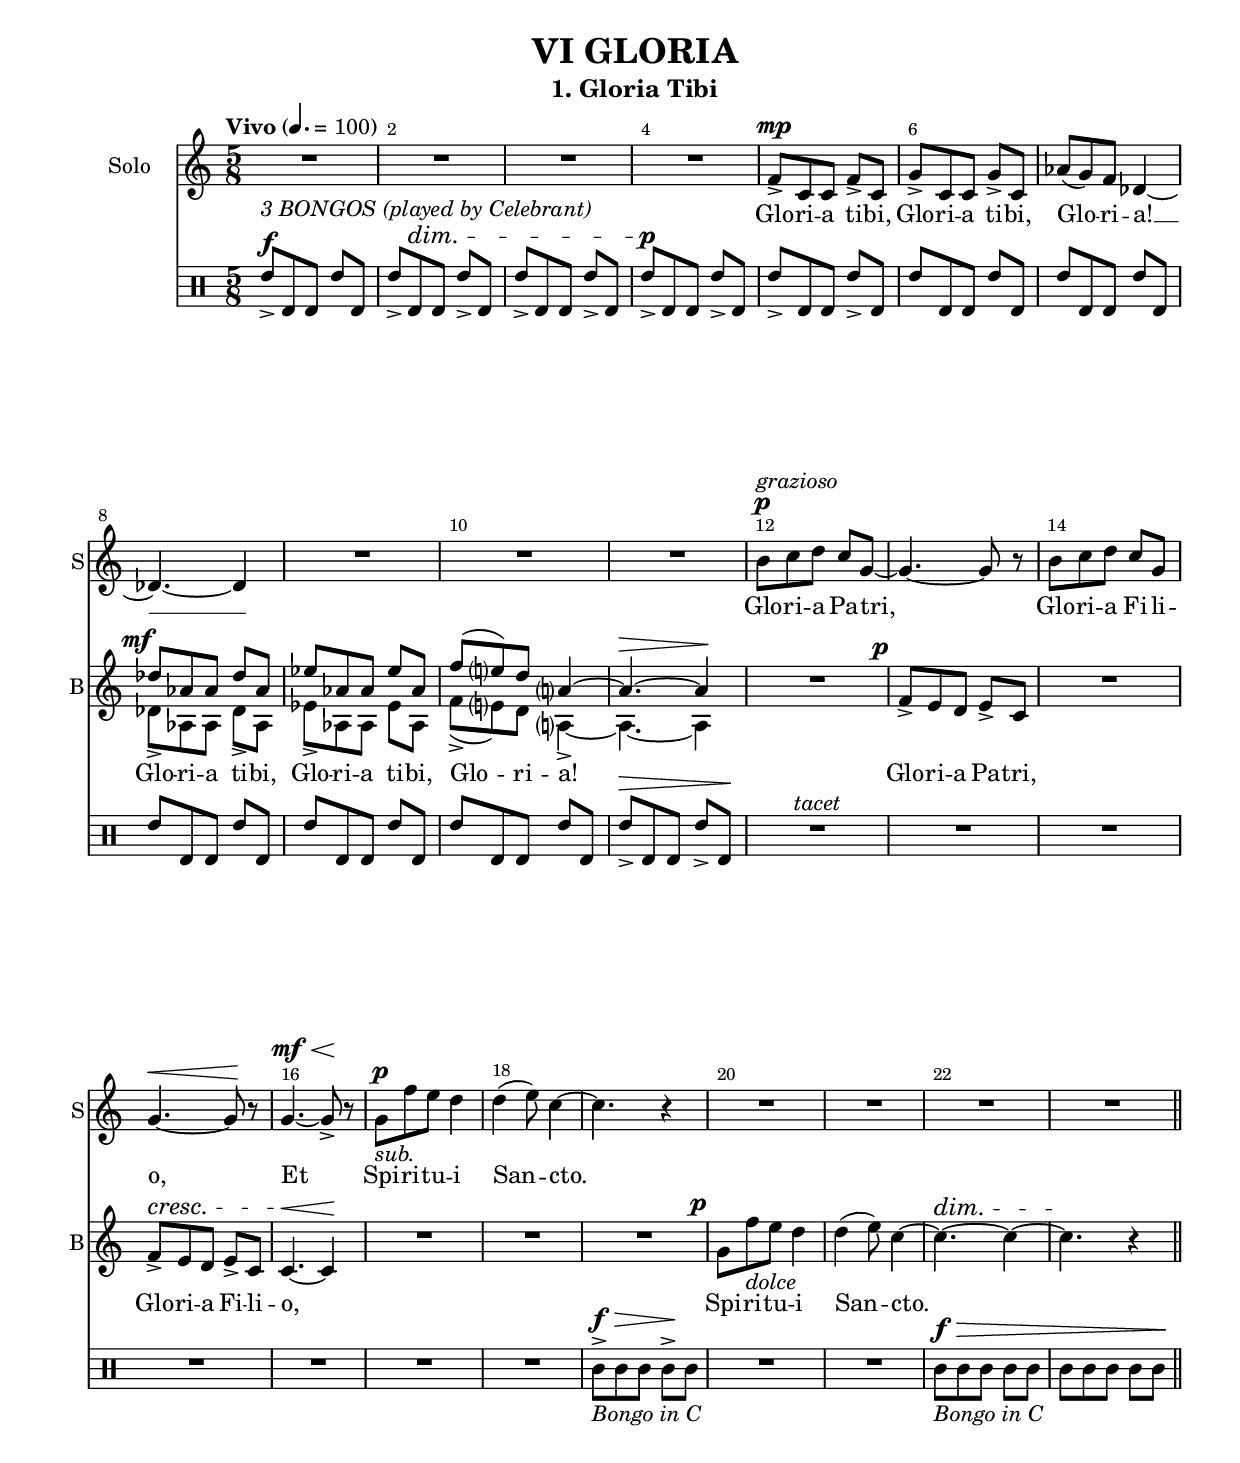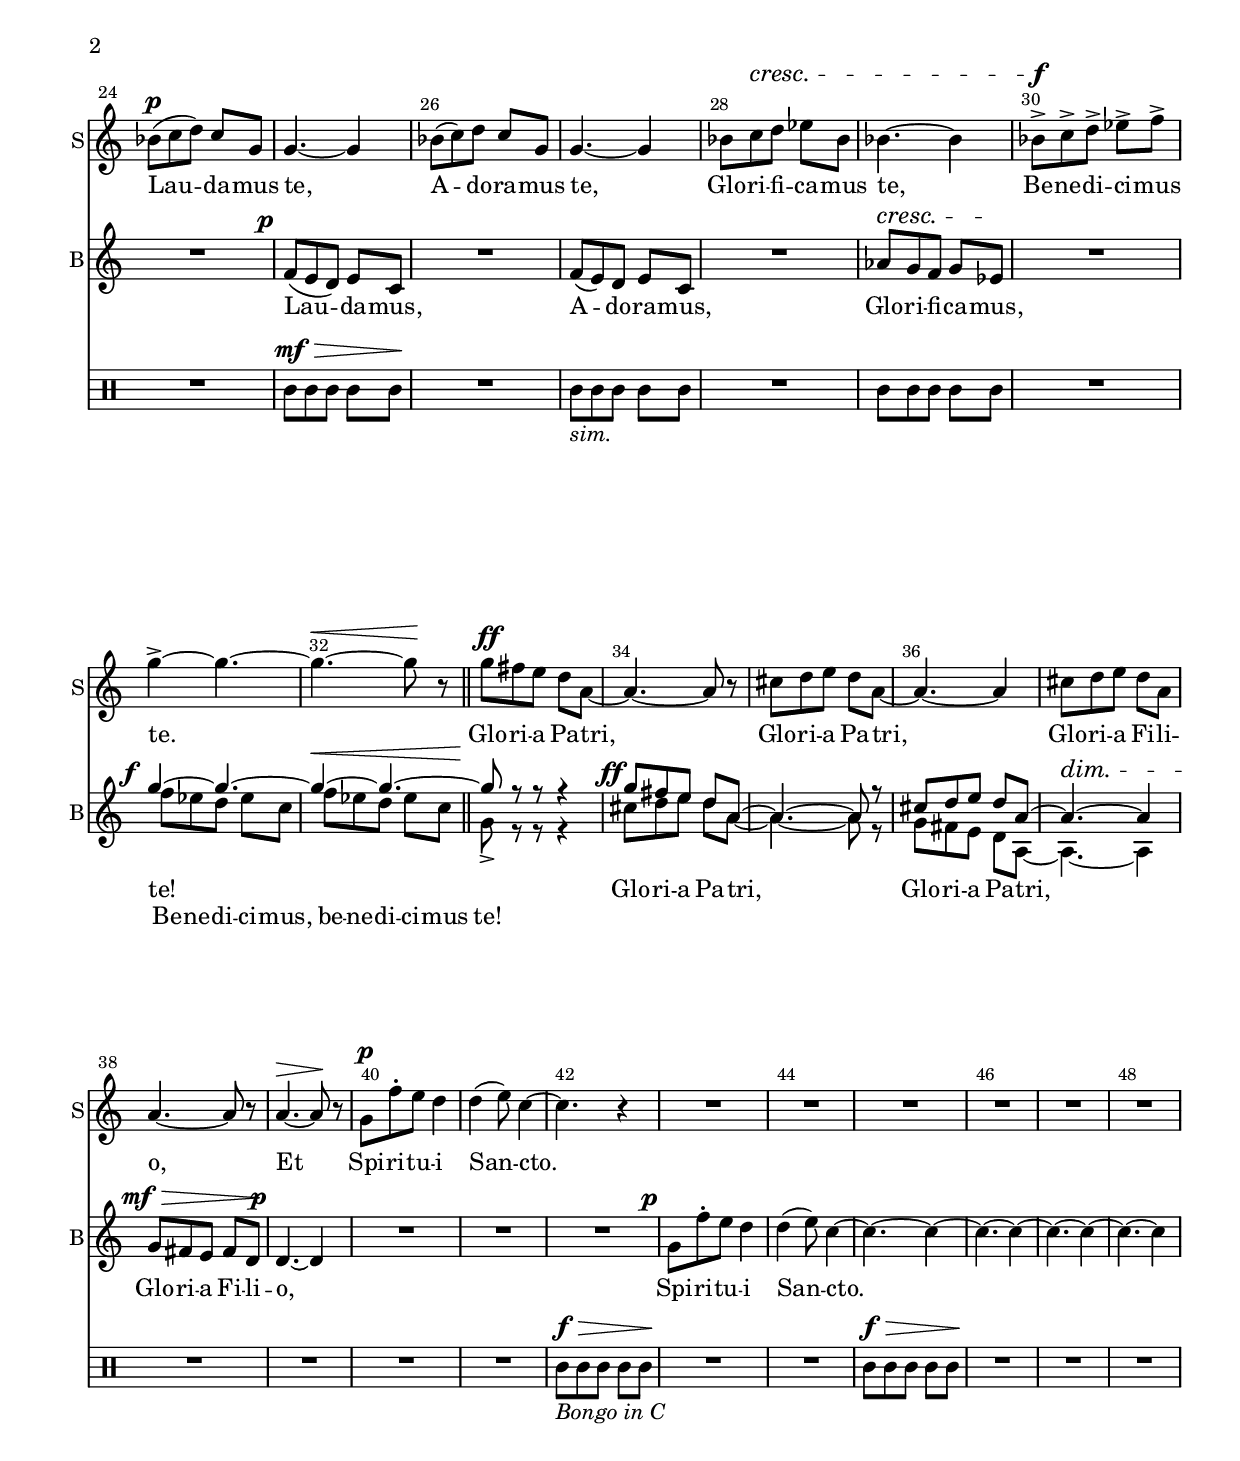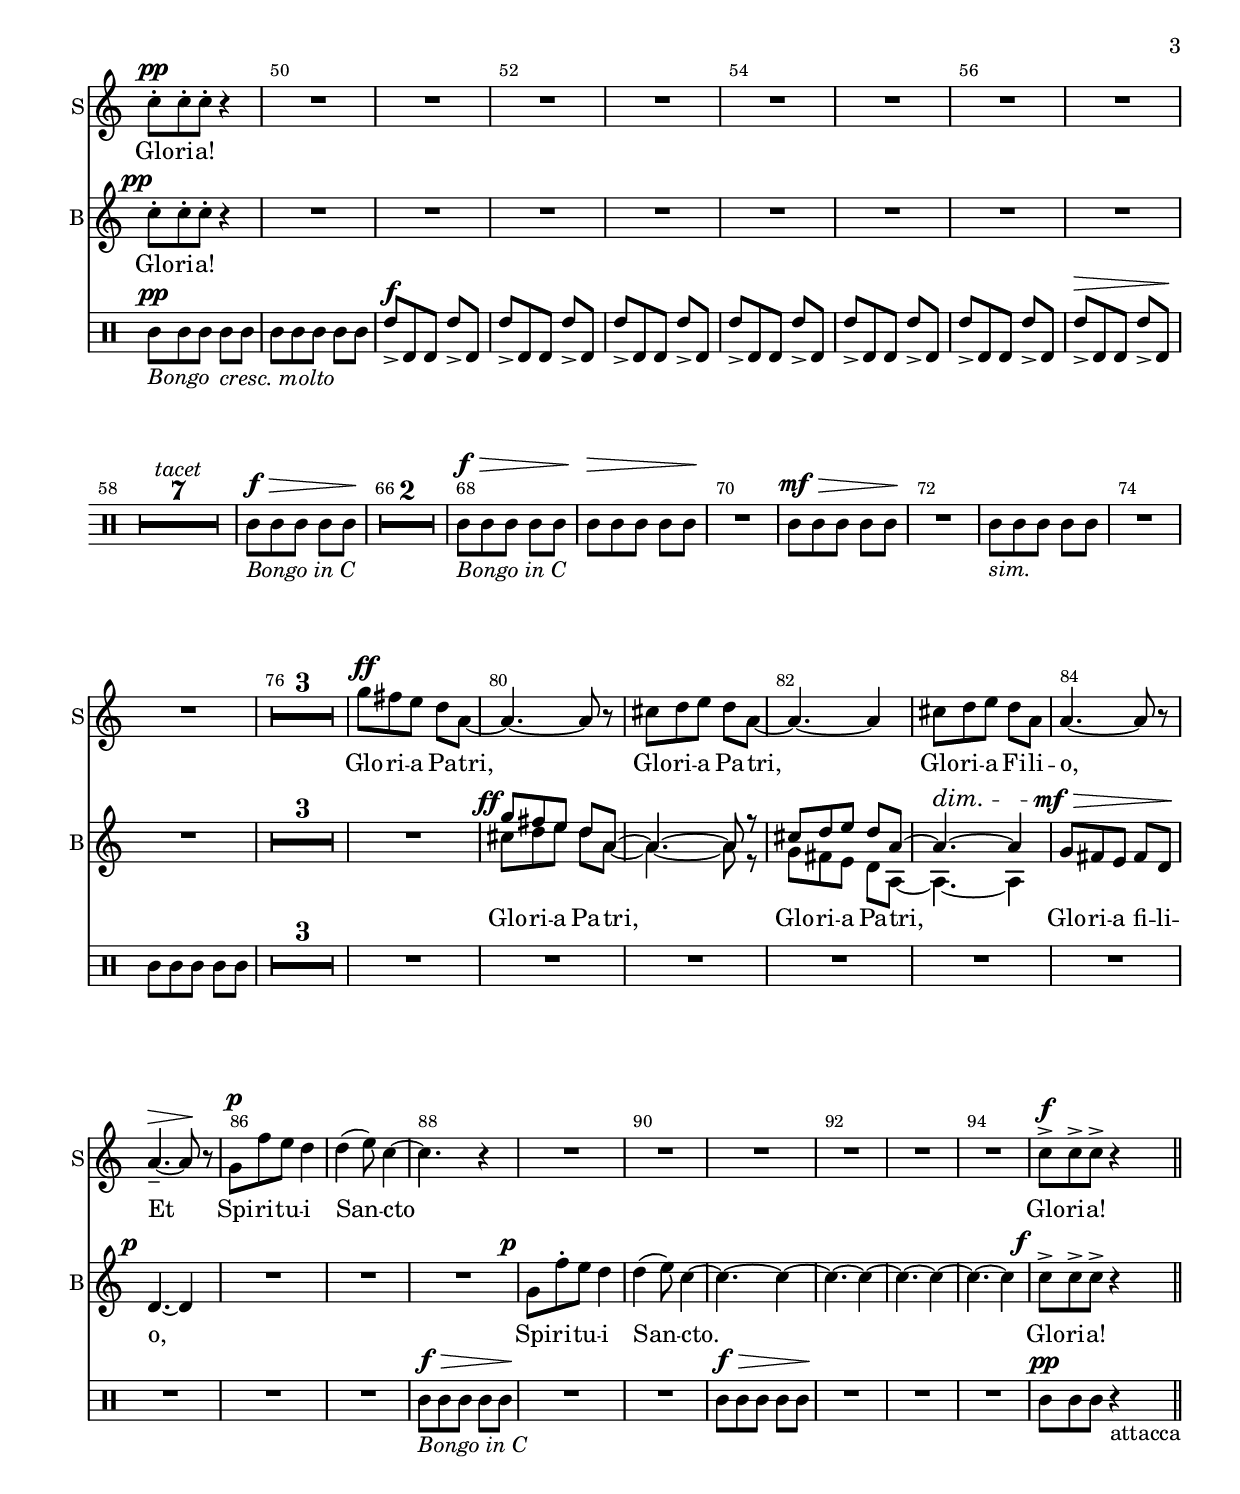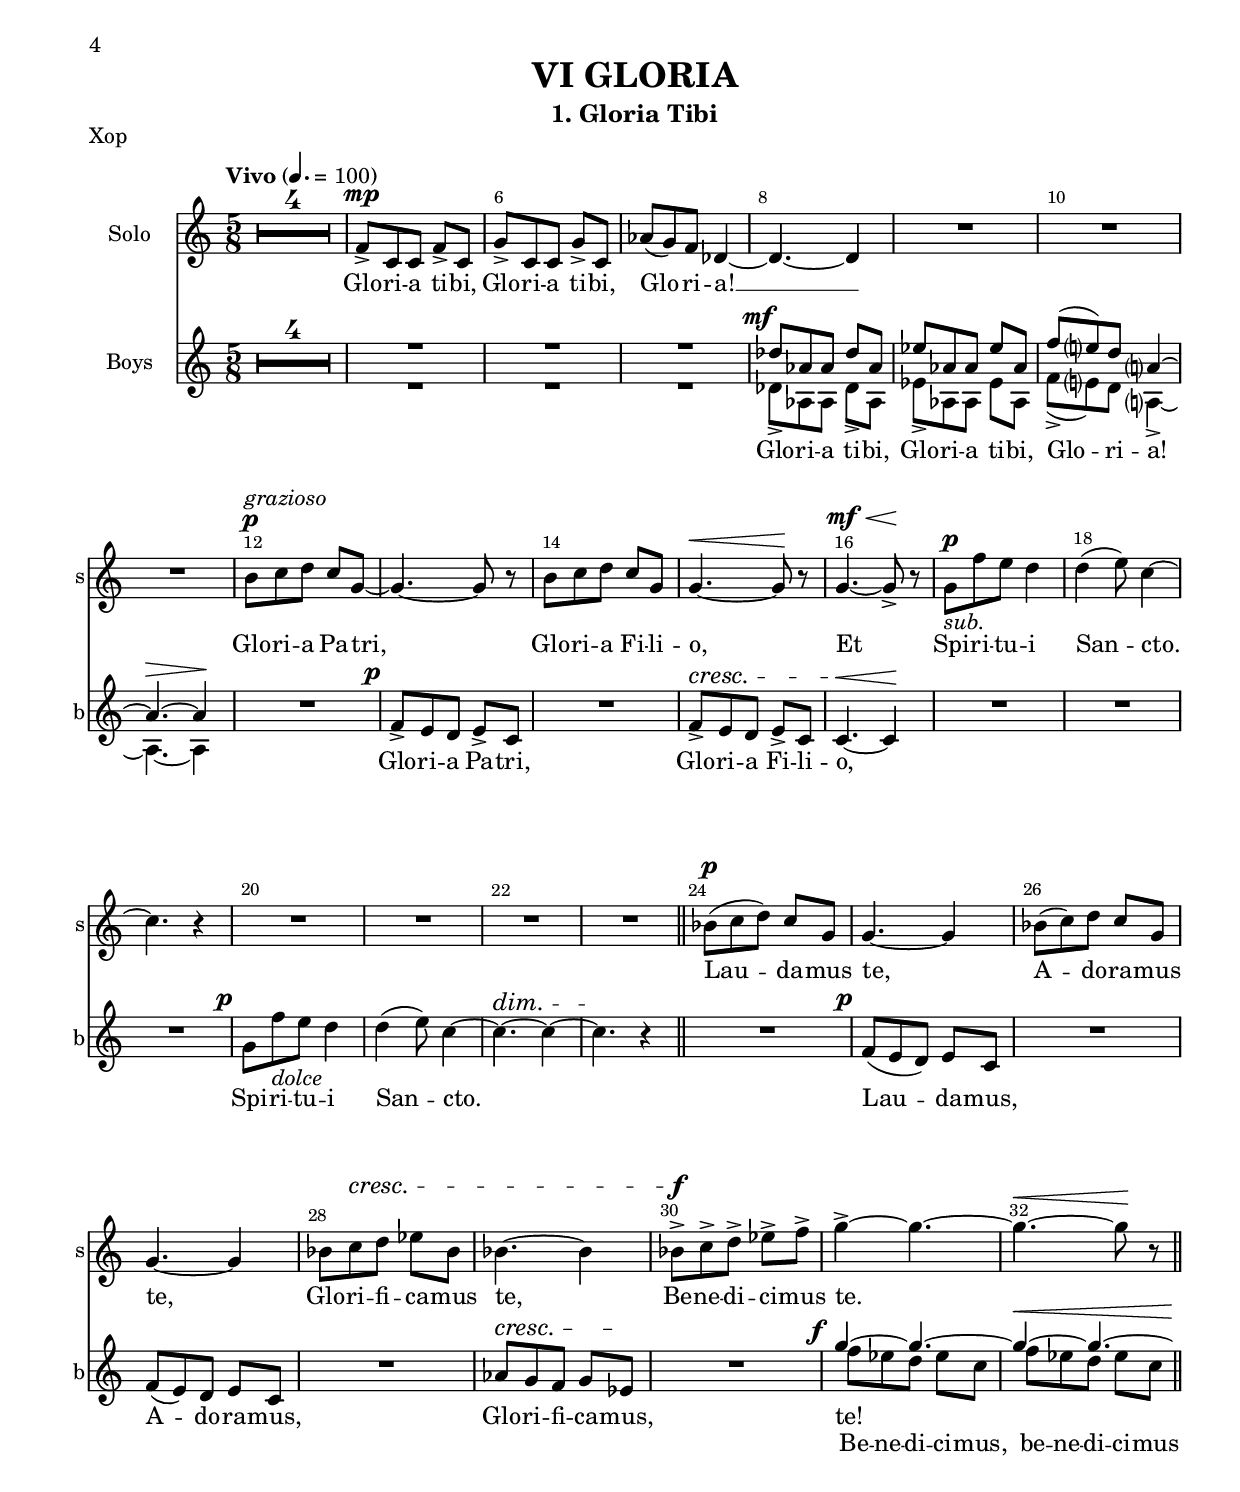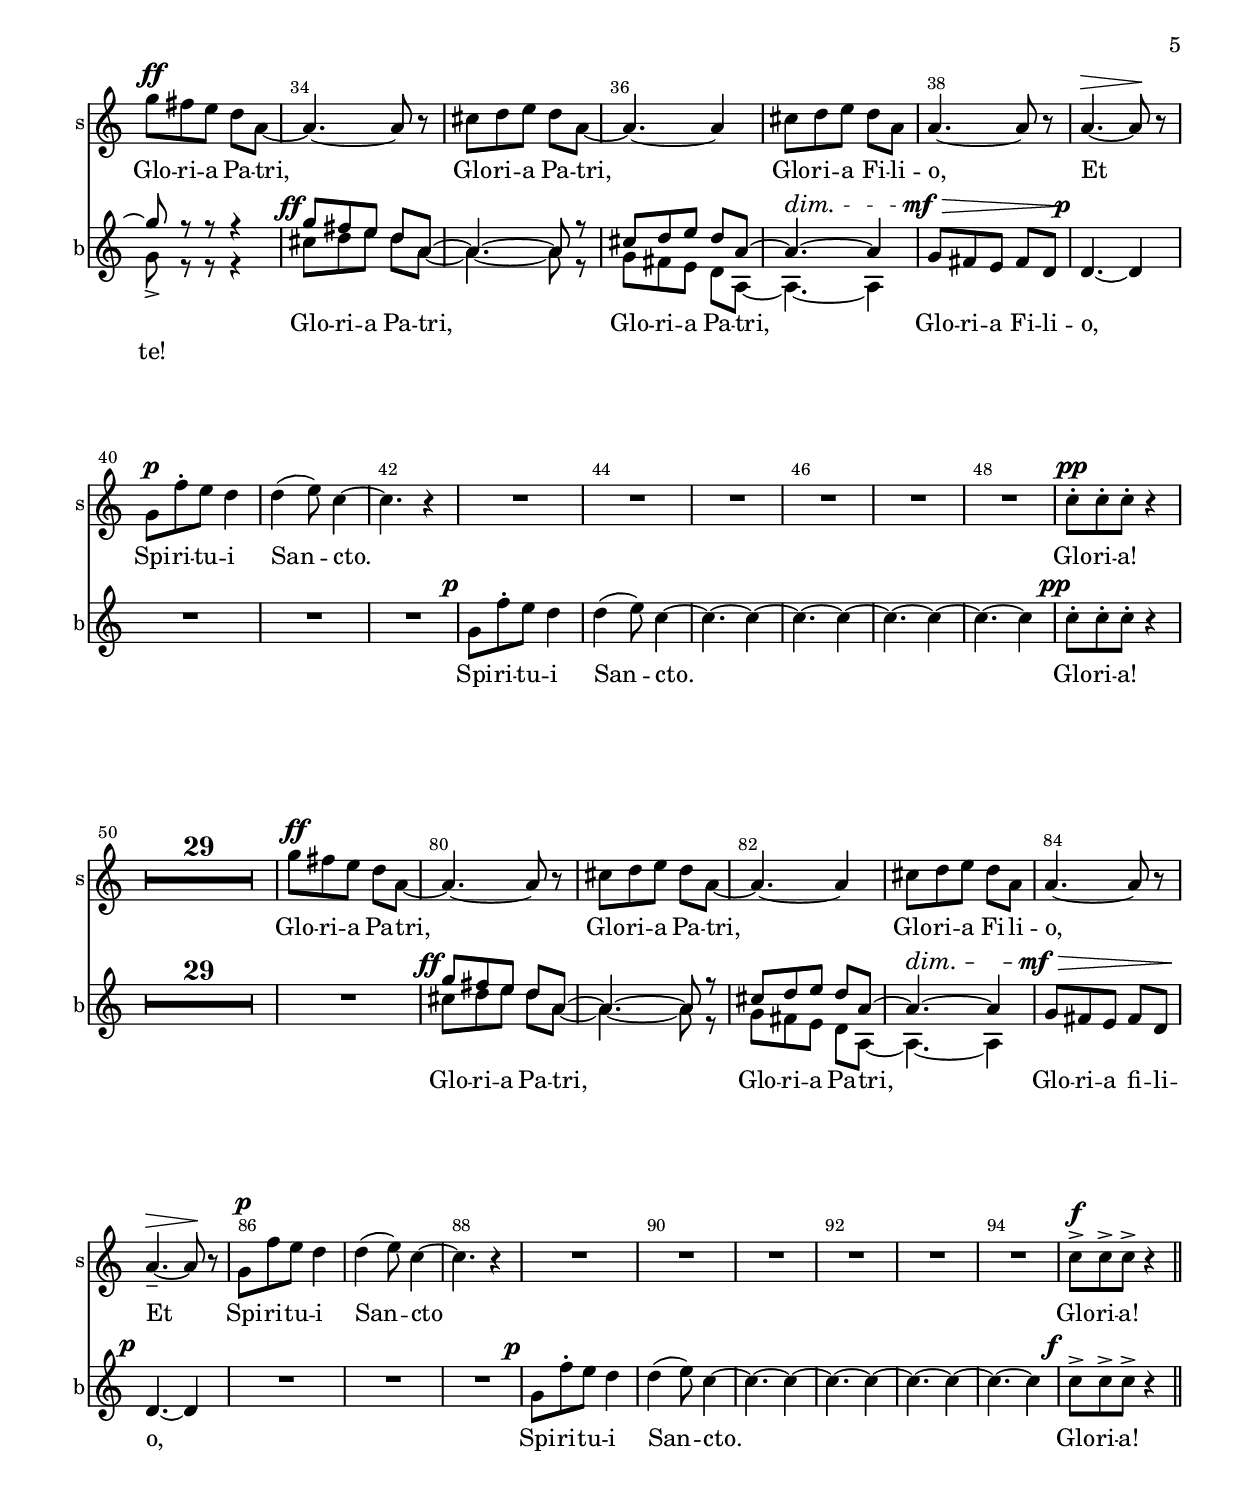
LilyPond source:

\version "2.18.2"

% закомментируйте строку ниже, чтобы получался pdf с навигацией
%#(ly:set-option 'point-and-click #f)
#(ly:set-option 'midi-extension "mid")
#(set-default-paper-size "a4")
#(set-global-staff-size 19)

\header {
  title = "VI GLORIA"
  subtitle = "1. Gloria Tibi"
 
  % Удалить строку версии LilyPond 
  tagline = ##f
}

% move dynamics a bit left (to be not up/under the note, but before)
placeDynamicsLeft = { \override DynamicText.X-offset = #-2.5 }

global = {
  \key c \major
  \time 5/8
  \numericTimeSignature
  \autoBeamOn
      \set Score.skipBars = ##t
    \override MultiMeasureRest.expand-limit = #1
}

%make visible number of every 2-nd bar
secondbar = {
  \override Score.BarNumber.break-visibility = #end-of-line-invisible
  \override Score.BarNumber.X-offset = #1
  \override Score.BarNumber.self-alignment-X = #LEFT
  \set Score.barNumberVisibility = #(every-nth-bar-number-visible 2)
}

%use this as temporary line break
%abr = { \break }

% uncommend next line when finished
abr = {}

%pbr = { \pageBreak }
pbr = {}

%once hide accidental (runaround for cadenza
nat = { \once \hide Accidental }

solovoice = \relative c' {
  \global
%  \placeDynamicsLeft
  \dynamicUp
  \secondbar
  \tempo "Vivo" 4.=100
  R8*20
  f8->\mp c c f-> c | \abr
  
  g'-> c, c g'-> c, |
  as'( g) f des4~ |
  des4.~ des4 |
%  R8*10
  
  \pbr
  % page 2
 % R8*5
  R8*15
  b'8\p^\markup\italic"grazioso" c d c g~ |
  g4.~ g8 r |
  b c d c g |
  g4.\<~ g8\! r | \abr
  
  g4.\mf\<~ g8\!-> r |
  g\p-\markup\italic"sub." f' e d4 |
  d( e8) c4~ |
  c4. r4 |
  %R8*5 | \abr
  
  %R8*15 |
  R8*20 |
  bes8\p( c d) c g |
  g4.~ g4 |
  \pbr
  
  % page 3
  bes8( c) d c g |
  g4.~ g4 |
  bes8 c\cresc d es bes |
  bes4.~ bes4 |
  bes8\f-> c-> d-> es-> f-> | \abr
  
  g4~-> g4.~ |
  g4.~\< g8\! r8 |
  g\ff fis e d a~ |
  a4.~ a8 r |
  cis d e d a~ | \abr
  
  a4.~ a4 |
  cis8 d e d a |
  a4.~ a8 r |
  a4.~\> a8\! r8 |
  g\p f'-. e d4 |
  \pbr
  
  % page 4
  d4( e8) c4~ |
  c4. r4 |
  %R8*15 | \abr
  
  %R8*15 |
  R8*30
  c8\pp-. c-. c-. r4 |
 % R8*5 | \abr
  
 % R8*25 |
  
  \pbr
  
  % page 5
 % R8*25 \abr
 % R8*25 \abr
 % R8*25 \abr
 % R8*25 \abr
 % R8*15 |
  R8*145
  g'8\ff fis e d a~ |
  a4.~ a8 r |
  \pbr
  
  % page 6
  cis8 d e d a~ |
  a4.~ a4 |
  cis8 d e d a |
  a4.~ a8 r |
  a4.--\>~ a8\! r | \abr
  
  g\p f' e d4 |
  d( e8) c4~ |
  c4. r4 |
  %R8*10 | \abr
  
  %R8*20 |
  R8*30
  c8\f-> c-> c-> r4
  \bar "||"
}

boysa = \relative c'' {
  \global
  \placeDynamicsLeft
  \dynamicUp 
  \voiceOne
  R8*35
  des8\mf as as des as |
  es' as, as es' as, |
  f'( e) d a4~
  
  % page 2
  a4.~\> a4\! |
  \oneVoice
  R8*5 |
   f8\p-> e d e-> c |
  R8*5 |
  f8->\cresc e d e-> c |
  
  c4.~\< c4\! |
  R8*15 |
  g'8\p f'-\markup\italic"dolce" e d4 |
  
  d4( e8) c4~ |
  c4.\dim~ c4~ |
  c4.\! r4 |
  \bar "||" R8*5 |
  f,8\p( e d) e c |
  
  % page 3
  R8*5
  f8( e) d e c |
  R8*5 |
  as'8\cresc g f g es\! |
  R8*5
  
  \voiceOne
  g'4\f~ g4.~ |
  g4\<~ g4.~ |
  \bar "||" 
  g8\! r r r4 |
  g8\ff fis e d a~ |
  a4.~ a8 r |
  
  cis8 d e d a~ |
  a4.\dim ~ a4 |
  \oneVoice
  g8\mf\> fis e fis d |
  d4.\p ~ d4 |
  %R8*5 |
  
  % page 4
  %R8*10 |
  R8*15
  g8\p f'-. e d4 |
  d( e8) c4~ |
  c4.~ c4~ |
  
  c4.~ c4~ |
  c4.~ c4~ |
  c4.~ c4 |
  c8\pp-. c-. c-. r4 |
  %R8*5 |
  
  %R8*25 |
  
  % page 5
  %R8*25 |
  %R8*25 |
  %R8*25 |
  %R8*25 |
  %R8*20 |
  R8*150
  \voiceOne g'8\ff fis e d a~ |
  
  % page 6
  a4.~ a8 r |
  cis d e d a~ |
  a4.\dim~ a4 |
  \oneVoice
  g8\mf\> fis e fis d |
  d4.\p ~ d4 |
  
  R8*15
  g8\p f'-. e d4 |
  d( e8) c4~ |
  c4.~ c4 ~|
  c4.~ c4 ~|
  c4.~ c4 ~|
  c4.~ c4 |
  c8\f-> c-> c-> r4 |
  
  \bar "||"
}

boysb = \relative c' {
  \global
  \placeDynamicsLeft
%  \dynamicDown
   \voiceTwo
   %R8*25
   
   %R8*10 
   R8*35
   des8 -> as as des-> as |
   es'-> as, as es' as, |
   f'->( e) d a4->~ |
   
   % page2
   
   a4.~ a4 |
   %s8*20
   %s8*25
  % s8*25 |
   
   % page 3
   
   %s8*25 |
   s8*95
   f''8 es d es c |
   f8 es d es c |
   g8-> r r r4 |
   cis8 d e d a~ |
   a4.~ a8 r |
   
   g8 fis e d a~ |
   a4.~ a4 |
   %s8*15
   
   % page 4
   %s8*25
   %s8*25
   %s8*25
   
   % page 5
   %s8*25
   %s8*25
   %s8*25
   %s8*25
   %s8*20 
   s8*210
   cis'8 d e d a~ |
   
   % page 6
   a4.~ a8 r |
   g fis e d a~ |
   a4.~ a4 |
   %s8*10
   
   %s8*25 |
   %s8*25
   s8*60
  
  \bar "||"
}


#(define mydrums '(
         (hihat        default   #f           2)
         (snare           default   #f         -5)
         ))

drm = \drummode {
   \global
   \dynamicUp
   
   hihat8->\f^\markup\italic"3 BONGOS (played by Celebrant)" snare snare hihat snare |
   hihat-> snare\dim snare hihat-> snare |
   hihat-> snare snare hihat-> snare |
   hihat->\p snare snare hihat-> snare |
   hihat-> snare snare hihat-> snare |
   \abr
   
   hihat snare snare hihat snare |
   hihat snare snare hihat snare |
   hihat snare snare hihat snare |
   hihat snare snare hihat snare |
   hihat snare snare hihat snare | \abr
   
   % page 2
   hihat\>-> snare snare hihat-> snare\! |
   %R8*5^\markup\italic"tacet" R8*20 | 
   
   
   %R8*10
   R8*35^\markup\italic"tacet"
   tri8\f->-\markup\italic"Bongo in C"\> tri tri tri->\! tri
   %R8*5 |
   
   %R8*5
   R8*10
    tri8\f-\markup\italic"Bongo in C"\> tri tri tri tri |
    tri tri tri tri tri\! |
    R8*5
    tri8\mf\> tri tri tri tri\! |
    
    % page 3
    R8*5
    tri8-\markup\italic"sim." tri tri tri tri |
    R8*5
    tri8 tri tri tri tri |
    %R8*5
    
    %R8*25
    %R8*25
    
    % page 4
    %R8*5
    R8*60
    tri8\f-\markup\italic"Bongo in C"\> tri tri tri tri\!|
    R8*10 |
    tri8\f\> tri tri tri tri\! |
    
    R8*15 |
    tri8\pp-\markup\italic"Bongo" tri tri tri-\markup\italic"cresc. molto" tri |
    tri tri tri tri tri |
    
    hihat->\f snare snare hihat-> snare |
    hihat-> snare snare hihat-> snare |
    hihat-> snare snare hihat-> snare |
    hihat-> snare snare hihat-> snare |
    hihat-> snare snare hihat-> snare |
    
    % page 5
     hihat-> snare snare hihat-> snare |
     hihat->\> snare snare hihat-> snare\! |
     
     R8*35^\markup\italic"tacet"
%     R8*5^\markup\italic"tacet" R8*10 |
     
%     R8*20
     tri8\f-\markup\italic"Bongo in C"\> tri tri tri tri\!|
     
     R8*10
     tri8\f-\markup\italic"Bongo in C"\> tri tri tri tri |
     tri\> tri tri tri tri\!
     R8*5
     
     tri8\mf\> tri tri tri tri\! |
     R8*5 |
     tri8-\markup\italic"sim." tri tri tri tri
    R8*5 |
    tri8 tri tri tri tri |
    
    %R8*25
    
    % page 6
    %R8*25
    %R8*10
    R8*60
    tri8\f-\markup\italic"Bongo in C"\> tri tri tri tri\! |
    R8*10
    
    tri8\f\> tri tri tri tri\! |
    R8*15
    tri8\pp tri tri r4-\markup"attacca"
}


lyricscore = \lyricmode {
  Glo -- ri -- a ti -- bi,
  Glo -- ri -- a ti -- bi, Glo -- ri -- a! __
  
  Glo -- ri -- a Pa -- tri, Glo -- ri -- a Fi -- li -- o,
  Et Spi -- ri -- tu -- i San -- cto.
  Lau -- da -- mus te,
  
  A -- do -- ra -- mus te, Glo -- ri -- fi -- ca -- mus te, Be -- ne -- di -- ci -- mus
  te. Glo -- ri -- a Pa -- tri, Glo -- ri -- a Pa -- tri,
  Glo -- ri -- a Fi -- li -- o, Et Spi -- ri -- tu -- i
  
  San -- cto.
  Glo -- ri -- a!
  
  Glo -- ri -- a Pa -- tri,
  
  Glo -- ri -- a Pa -- tri, Glo -- ri -- a Fi -- li -- o, Et
  Spi -- ri -- tu -- i San -- cto
  Glo -- ri -- a!
}

lyricscorea = \lyricmode {
  Glo -- ri -- a ti -- bi, Glo -- ri -- a ti -- bi, Glo -- ri -- a!
  
  Glo -- ri -- a Pa -- tri, Glo -- ri -- a Fi -- li -- 
  o, Spi -- ri -- tu -- i 
  San -- cto. Lau -- da -- mus,
  
  A -- do -- ra -- mus, Glo -- ri -- fi -- ca -- mus,
  te! Glo -- ri -- a Pa -- tri,
  Glo -- ri -- a Pa -- tri, Glo -- ri -- a Fi -- li -- o,
  
  Spi -- ri -- tu -- i San -- cto.
  Glo -- ri -- a!
  
  Glo -- ri -- a Pa -- tri,
  
  Glo -- ri -- a Pa -- tri, Glo -- ri -- a fi -- li -- o,
  Spi -- ri -- tu -- i San -- cto.
  Glo -- ri -- a!
  
  
}

lyricscoreb = \lyricmode {
 % page 3 divisi
 \repeat unfold 13 \skip 1
 Be -- ne -- di -- ci -- mus, be -- ne -- di -- ci -- mus te!
  
  
}


\bookpart {
  \paper {
    top-margin = 15
    left-margin = 15
    right-margin = 10
    bottom-margin = 40
    indent = 15
    
    ragged-last-bottom = ##f
  }
  \score {
 %     \transpose es f {
 <<
   
   \new Staff = "upstaff" \with {
        instrumentName = "Solo"
        shortInstrumentName = "S"
      } <<
        \new Voice = "solo" { \oneVoice \solovoice }
      >> 
      
      \new Lyrics \lyricsto "solo" { \lyricscore }
      
    \new ChoirStaff <<
      \new Staff = "boysa" \with {
        instrumentName = "boys"
        shortInstrumentName = "B"
      } <<
        \new Voice = "boysa" { \oneVoice \boysa }
        \new Voice = "boysb" { \oneVoice \boysb }
      >> 
      
      \new Lyrics \lyricsto "boysa" { \lyricscorea }
      \new Lyrics \lyricsto "boysb" { \lyricscoreb }
      
      
      % or: \new Lyrics \lyricsto "soprano" { \lyricscore }
      % alternative lyrics above up staff
      %\new Lyrics \with {alignAboveContext = "upstaff"} \lyricsto "soprano" \lyricst
    >>
    \new DrumStaff  = "bongos" \with { drumStyleTable = #(alist->hash-table mydrums)
                                       \RemoveEmptyStaves
    %\override StaffSymbol.line-count = #1
    } <<
      \drm
    >>
    
 >>
 %     }  % transposeµ
    \layout { 
      \context {
        \Score
%         \override BarNumber.break-visibility = #end-of-line-invisible
%          \override BarNumber.self-alignment-X = #LEFT
%          \override BarNumber.stencil  = #(make-stencil-boxer 0.1 0.25 ly:text-interface::print)
%          barNumberVisibility = #all-bar-numbers-visible
%          barNumberVisibility = #(every-nth-bar-number-visible 2)
}
      \context {
        \Staff
        \RemoveAllEmptyStaves
        \accidentalStyle modern-voice-cautionary
        % удаляем обозначение темпа из общего плана
        %  \remove "Time_signature_engraver"
        %  \remove "Bar_number_engraver"
        
        %\override VerticalAxisGroup.remove-first = ##t
        
      }
      %Metronome_mark_engraver
    }
  }
}

\bookpart {
  \paper {
    top-margin = 15
    left-margin = 15
    right-margin = 10
    bottom-margin = 40
    indent = 15
    
    ragged-last-bottom = ##f
  }
  \header {
  piece = "Хор"
}

  \score {
 %     \transpose es f {
 <<
   
   \new Staff = "upstaff" \with {
        instrumentName = "Solo"
        shortInstrumentName = "s"
      } <<
        \new Voice = "solo" { \oneVoice \solovoice }
      >> 
      
      \new Lyrics \lyricsto "solo" { \lyricscore }
      
    \new ChoirStaff <<
      \new Staff = "boysa" \with {
        instrumentName = "Boys"
        shortInstrumentName = "b"
      } <<
        \new Voice = "boysa" { \oneVoice \boysa }
        \new Voice = "boysb" { \oneVoice \boysb }
      >> 
      
      \new Lyrics \lyricsto "boysa" { \lyricscorea }
      \new Lyrics \lyricsto "boysb" { \lyricscoreb }
      
      
      % or: \new Lyrics \lyricsto "soprano" { \lyricscore }
      % alternative lyrics above up staff
      %\new Lyrics \with {alignAboveContext = "upstaff"} \lyricsto "soprano" \lyricst
    >>
   
 >>
 %     }  % transposeµ
    \layout { 
      #(layout-set-staff-size 19)
      \context {
        \Score
%         \override BarNumber.break-visibility = #end-of-line-invisible
%          \override BarNumber.self-alignment-X = #LEFT
%          \override BarNumber.stencil  = #(make-stencil-boxer 0.1 0.25 ly:text-interface::print)
%          barNumberVisibility = #all-bar-numbers-visible
%          barNumberVisibility = #(every-nth-bar-number-visible 2)
}
      \context {
        \Staff
        \RemoveAllEmptyStaves
        \accidentalStyle modern-voice-cautionary
        % удаляем обозначение темпа из общего плана
        %  \remove "Time_signature_engraver"
        %  \remove "Bar_number_engraver"
        
        %\override VerticalAxisGroup.remove-first = ##t
        
      }
      %Metronome_mark_engraver
    }
  }
}

\bookpart {
  \score {
    \unfoldRepeats
 %     \transpose es f {
    \new ChoirStaff <<
      \new Staff = "upstaff" \with {
        instrumentName = "Choir"
        shortInstrumentName = "Ch"
        midiInstrument = "voice oohs"
      } <<
        \new Voice = "solo" { \voiceOne \solovoice }
        \new Voice  = "boys" { \voiceTwo \boysa }
        \new Voice  = "boysb" { \voiceTwo \boysb }
      >> 
      
      \new Lyrics \lyricsto "solo" { \lyricscore }
      
      \new DrumStaff \with { drumStyleTable = #percussion-style
    \override StaffSymbol.line-count = #1
    midiInstrument = "tinkle bell"
    } <<
      \drm
    >>
      
    >>
%      }  % transposeµ
    \midi {
      \tempo 4=150
    }
  }
}
